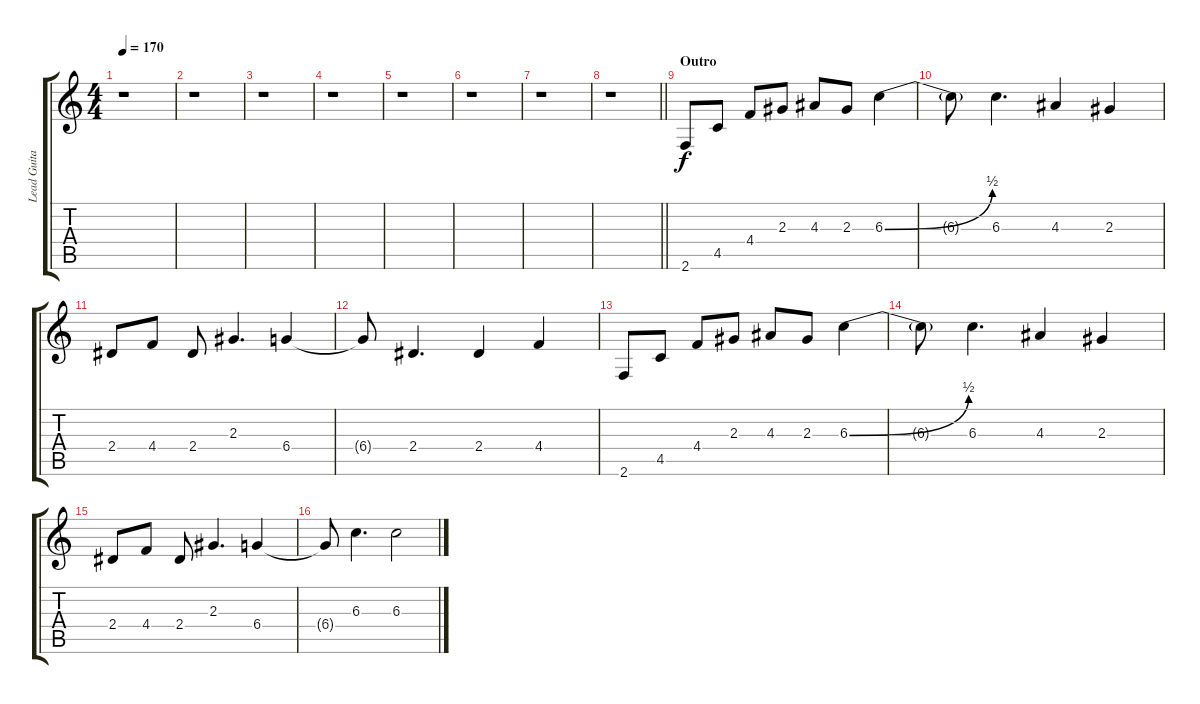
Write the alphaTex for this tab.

\track ("Lead Guitar L" "Lead Guita") {instrument distortionguitar}
\staff {score tabs}
\tuning (Eb4 Bb3 Gb3 Db3 Ab2 Eb2) {hide}
\ts (4 4)
\tempo 170
\clef g2
\ks c
r.1{dy f} |
r.1 |
r.1 |
r.1 |
r.1 |
r.1 |
r.1 |
\barLineRight lightlight
r.1 |
\section ("" "Outro")
2.6.8 4.5.8 4.4.8 2.3.8 4.3.8 2.3.8 6.3{be (bend 0 0 60 2)}.4 |
6.3{t}.8 6.3.4{d} 4.3.4 2.3.4 |
2.4.8 4.4.8 2.4.8 2.3.4{d} 6.4.4 |
6.4{t}.8 2.4.4{d} 2.4.4 4.4.4 |
2.6.8 4.5.8 4.4.8 2.3.8 4.3.8 2.3.8 6.3{be (bend 0 0 60 2)}.4 |
6.3{t}.8 6.3.4{d} 4.3.4 2.3.4 |
2.4.8 4.4.8 2.4.8 2.3.4{d} 6.4.4 |
6.4{t}.8 6.3.4{d} 6.3.2
